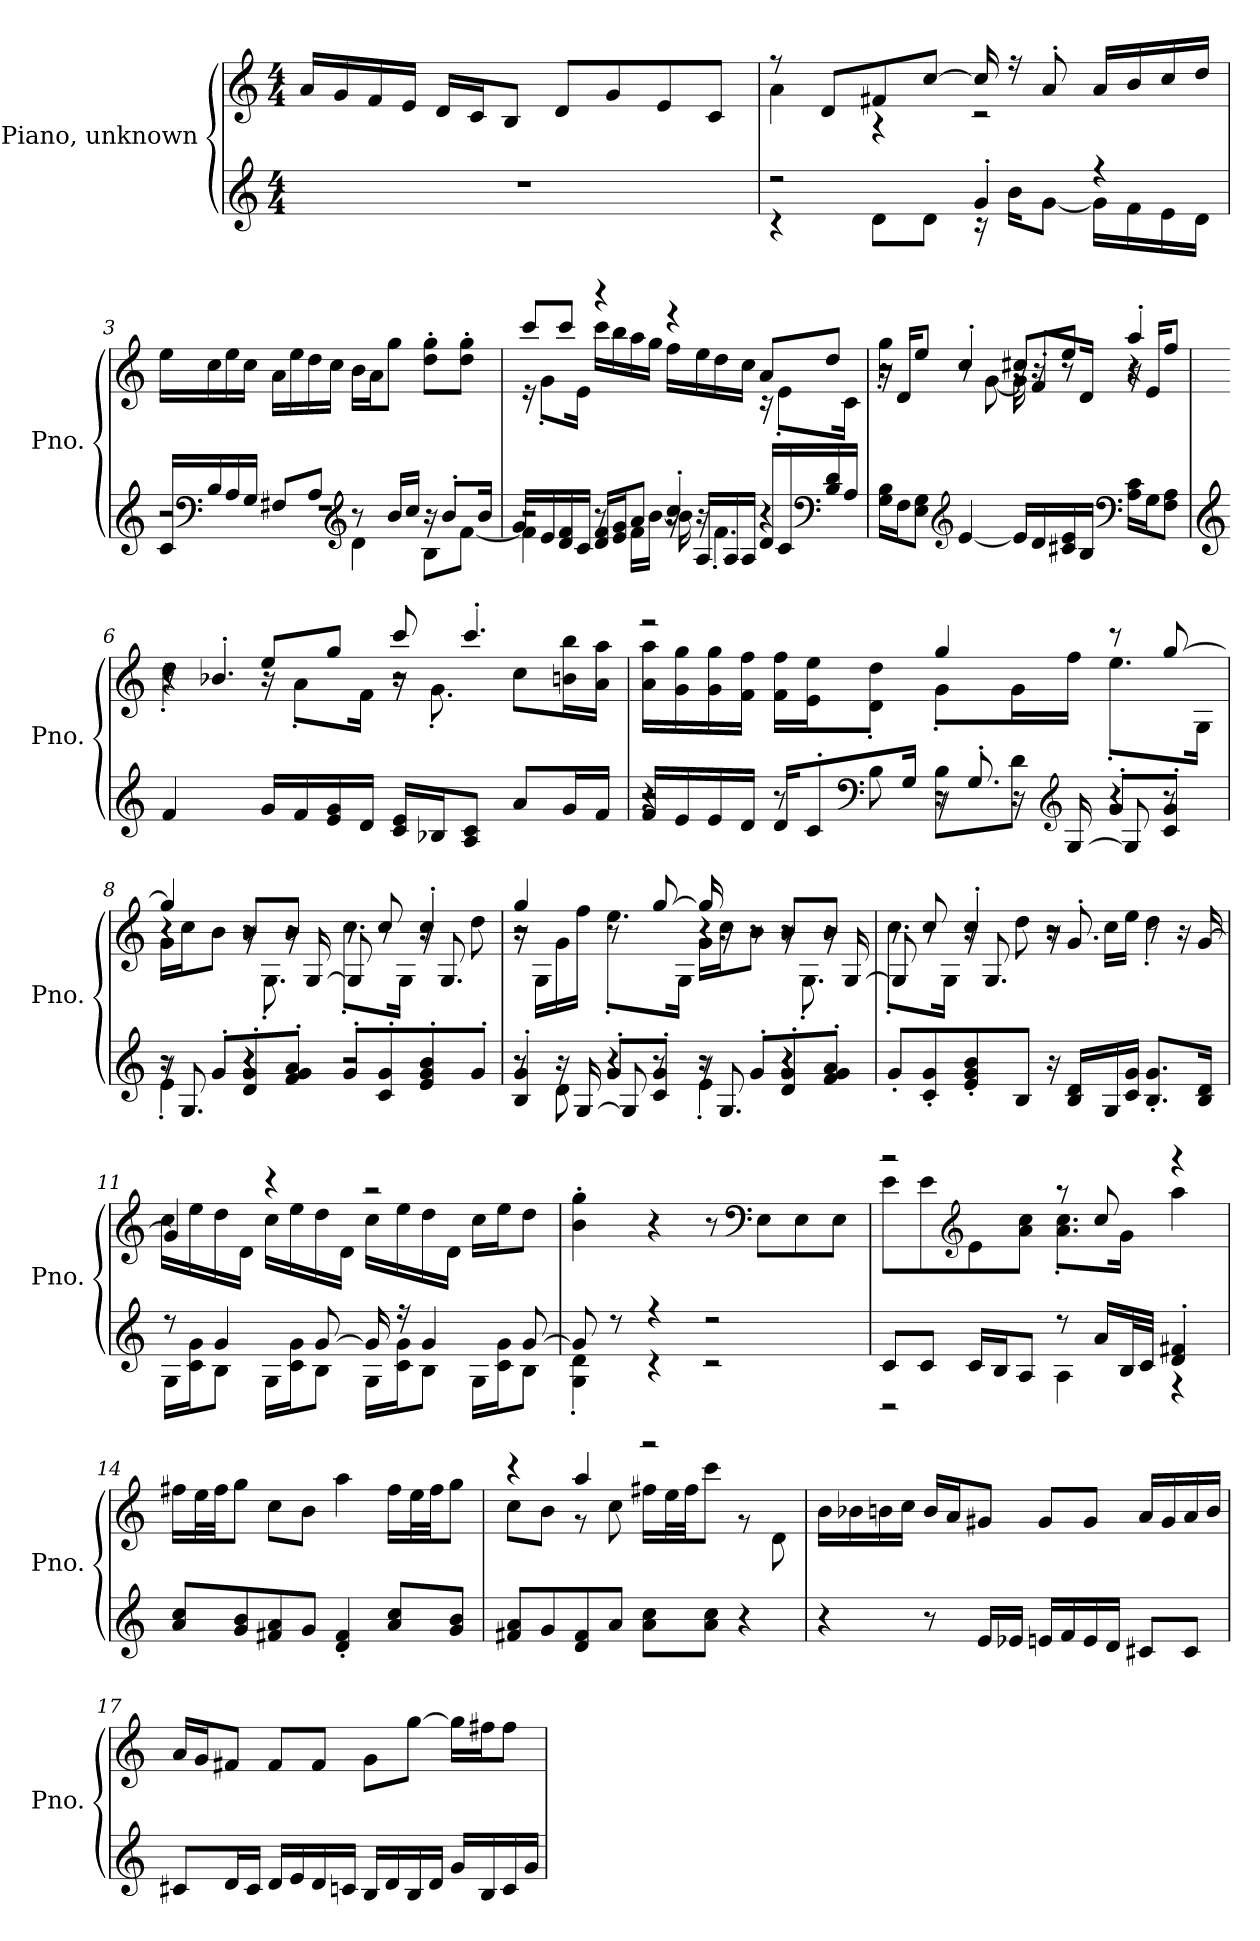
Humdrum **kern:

**kern	**kern
*part1	*part1
*staff2	*staff1
*I"Piano, unknown	*
*I'Pno.	*
*clefG2	*clefG2
*k[]	*k[]
*M4/4	*M4/4
*MM120	*MM120
=1	=1
1r	16a/LL
.	16g/
.	16f/
.	16e/JJ
.	16d/LL
.	16c/J
.	8B/J
.	8d/L
.	8g/
.	8e/
.	8c/J
=2	=2
*^	*^
2r	4r	8r	4a\
.	.	8d/L	.
.	8d\L	8f#X/	4r
.	8d\J	[8cc/J	.
4g'/	16r	16cc/]	2r
.	16b\KL	16r	.
.	[8g\J	8a'/	.
4r	16g\LL]	16a/LL	.
.	16f\	16b/	.
.	16e\	16cc/	.
.	16d\JJ	16dd/JJ	.
*	*	*v	*v
=3	=3	=3
*	*^	*
1r	2r	16c/LL	16ee\LL
*clefF4	*	*	*
.	.	16B/	16cc\
.	.	16A/	16ee\
.	.	16G/JJ	16cc\JJ
.	.	8F#X/L	16a\LL
.	.	.	16ee\
.	.	8A/J	16dd\
.	.	.	16cc\JJ
*clefG2	*	*	*
.	4d\	8r	16b\LL
.	.	.	16a\J
.	.	16b/LL	8gg\J
.	.	16cc/JJ	.
.	8B\L	16r	8dd\' 8gg\'L
.	.	8b'/L	.
.	[8f\J	.	8dd\' 8gg\'J
.	.	16b/Jk	.
!!LO:LB:g=z
=4	=4	=4	=4
*	*	*	*^
2r	4f\]	16g/LL	8ccc/L	16r
.	.	16e/	.	8g'\L
.	.	16d/ 16f/	8ccc/J	.
.	.	16c/JJ	.	16e\Jk
.	8r	16d/ 16f/LL	4r	16ccc\LL
.	.	16e/ 16g/J	.	16bb\
.	16f\LL	8a/J	.	16aa\
.	[16b\JJ	.	.	16gg\JJ
4cc'/	16b\]	16r	4r	16ff\LL
.	16r	16A/LL	.	16ee\
.	4.f'\	16A/	.	16dd\
.	.	16A/JJ	.	16cc\JJ
4r	.	16d/LL	8a/L	16r
.	.	16c/	.	8e'\L
*clefF4	*	*	*	*
.	.	16B/ 16d/	8dd/J	.
.	.	16A/JJ	.	16c\Jk
*v	*v	*v	*	*
=5	=5	=5
*	*	*^
16G\ 16B\LL	2r	4gg'\	16r
16F\J	.	.	16d/KL
8E\ 8G\J	.	.	8ee/J
*clefG2	*	*	*
[4e/	.	8r	4cc'/
.	.	[8g\	.
16e/LL]	8cc#X/L	16g\]	16r
16d/	.	16r	8f'/L
16c#X/ 16e/	8ee/J	8r	.
16B/JJ	.	.	16d/Jk
*clefF4	*	*	*
16A\ 16c#\LL	4aa'/	4r	16r
16G\J	.	.	16e/KL
8F\ 8A\J	.	.	8ff/J
!!LO:LB:g=z	!!	!!
=6	=6	=6	=6
*clefG2	*	*	*
4f/	4r	4dd'\	8r
.	.	.	4.b-X'/
16g/LL	8ee/L	16r	.
16f/	.	8a'\L	.
16e/ 16g/	8gg/J	.	.
16d/JJ	.	16f\Jk	.
16c/ 16e/LL	8ccc/	16r	2r
16B-X/J	.	8.g'\	.
8A/ 8c/J	4.ccc'/	.	.
8a/L	.	8cc\L	.
16g/L	.	16bn\ 16bb\L	.
16f/JJ	.	16a\ 16aa\JJ	.
*	*	*v	*v
=7	=7	=7
*^	*	*
*	*^	*	*
16f/LL	4r	2r	2r	16a\ 16aa\LL
16e/	.	.	.	16g\ 16gg\
16e/	.	.	.	16g\ 16gg\
16d/JJ	.	.	.	16f\ 16ff\JJ
16d/KL	8r	.	.	16f\ 16ff\LL
8c'/	.	.	.	16e\ 16ee\J
*clefF4	*	*	*	*
.	8B\	.	.	8d\' 8dd\'J
16G/Jk	.	.	.	.
16r	8B\L	8r	4gg/	8g'\L
8.G'/	.	.	.	.
.	8d\J	16r	.	16g\L
*clefG2	*	*	*	*
.	.	[16G/	.	16ff\JJ
8g'/L	4r	8G/]	8r	8.ee'\L
8c/' 8g/'J	.	8r	[8gg/	.
.	.	.	.	16G\Jk
!!LO:LB:g=z
=8	=8	=8	=8	=8
*	*	*	*	*^
8r	4e'\	16r	4gg/]	16g\LL	4r
.	.	8.G/	.	16cc\J	.
8g'/L	.	.	.	8b\J	.
8d/' 8g/'	4r	4r	8b/L	16r	8r
.	.	.	.	8.G'\	.
8f/' 8g/' 8a/'J	.	.	8b/J	.	16r
.	.	.	.	.	[16G/
8g'/L	2r	2r	8r	8.cc'\L	8G/]
8c/' 8g/'	.	.	8cc/	.	8r
.	.	.	.	16G\Jk	.
8e/' 8g/' 8b/'	.	.	4cc'/	8r	16r
.	.	.	.	.	8.G/
8g'/J	.	.	.	8dd\	.
=9	=9	=9	=9	=9	=9
4B/' 4g/'	8r	8r	4gg/	16r	2r
.	.	.	.	16G\LL	.
.	8d\	16r	.	16g\	.
.	.	[16G/	.	16ff\JJ	.
8g'/L	4r	8G/]	8r	8.ee'\L	.
8c/' 8g/'J	.	8r	[8gg/	.	.
.	.	.	.	16G\Jk	.
8r	4e'\	16r	16gg/]	16g\LL	4r
.	.	8.G/	16r	16cc\J	.
8g'/L	.	.	8r	8b\J	.
8d/' 8g/'	4r	4r	8b/L	16r	8r
.	.	.	.	8.G'\	.
8f/' 8g/' 8a/'J	.	.	8b/J	.	16r
.	.	.	.	.	[16G/
*v	*v	*v	*	*	*
!!LO:LB:g=z	!!	!!
=10	=10	=10	=10
8g'/L	8r	8.cc'\L	8G/]
8c/' 8g/'	8cc/	.	8r
.	.	16G\Jk	.
8e/' 8g/' 8b/'	4cc'/	8r	16r
.	.	.	8.G/
8B/J	.	8dd\	.
16r	16r	8r	2r
16B/ 16d/LL	8.g'/	.	.
16G/	.	16cc\LL	.
16c/ 16g/JJ	.	16ee\JJ	.
8.B/' 8.g/'L	8r	4dd'\	.
.	16r	.	.
16B/ 16d/Jk	[16g/	.	.
*	*	*v	*v
=11	=11	=11
*^	*	*
8r	16G\LL	4g/]	16cc\LL
.	16c\ 16g\J	.	16ee\
4g/	8B\J	.	16dd\
.	.	.	16d\JJ
.	16G\LL	4r	16cc\LL
.	16c\ 16g\J	.	16ee\
[8g/	8B\J	.	16dd\
.	.	.	16d\JJ
16g/]	16G\LL	2r	16cc\LL
16r	16c\ 16g\J	.	16ee\
4g/	8B\J	.	16dd\
.	.	.	16d\JJ
.	16G\LL	.	16cc\LL
.	16c\ 16g\J	.	16ee\J
[8g/	8B\J	.	8dd\J
*	*	*v	*v
=12	=12	=12
8g/]	4G\' 4d\'	4b\' 4gg\'
8r	.	.
4r	4r	4r
2r	2r	8r
*	*	*clefF4
.	.	8E\L
.	.	8E\
.	.	8E\J
!!LO:LB:g=z
=13	=13	=13
*	*	*^
8c/L	2r	2r	8e\L
8c/J	.	.	8e\
*	*	*clefG2	*
16c/LL	.	.	8e\
16B/J	.	.	.
8A/J	.	.	8a\ 8cc\J
8r	4A\	8r	8.a\' 8.cc\'L
16a/LL	.	8cc/	.
32B/L	.	.	16g\Jk
32c/JJJ	.	.	.
4d/' 4f#X/'	4r	4r	4aa\
*v	*v	*	*
*	*v	*v
=14	=14
8a/ 8cc/L	16ff#X\LL
.	32ee\L
.	32ff#\JJ
8g/ 8b/	8gg\J
8f#X/ 8a/	8cc\L
8g/J	8b\J
4d/' 4f#/'	4aa\
8a/ 8cc/L	16ff#\LL
.	32ee\L
.	32ff#\JJ
8g/ 8b/J	8gg\J
=15	=15
*	*^
8f#X/ 8a/L	4r	8cc\L
8g/	.	8b\J
8d/ 8f#/	4aa/	8r
8a/J	.	8cc\
8a\ 8cc\L	2r	16ff#X\LL
.	.	32ee\L
.	.	32ff#\JJ
8a\ 8cc\J	.	8ccc\J
4r	.	8r
.	.	8d\
*	*v	*v
!!LO:PB:g=z
=16	=16
4r	16b\LL
.	16b-X\
.	16bn\
.	16cc\JJ
8r	16b/LL
.	16a/J
16e/LL	8g#X/J
16e-X/JJ	.
16en/LL	8g#/L
16f/	.
16e/	8g#/J
16d/JJ	.
8c#X/L	16a/LL
.	16g#/
8c#/J	16a/
.	16b/JJ
=17	=17
8c#X/L	16a/LL
.	16g/J
16d/L	8f#X/J
16c#/JJ	.
16d/LL	8f#/L
16e/	.
16d/	8f#/J
16cn/JJ	.
16B/LL	8g\L
16d/	.
16B/	[8gg\J
16d/JJ	.
16g/LL	16gg\LL]
16B/	16ff#X\J
16c/	8ff#\J
16g/JJ	.
=	=
*-	*-
